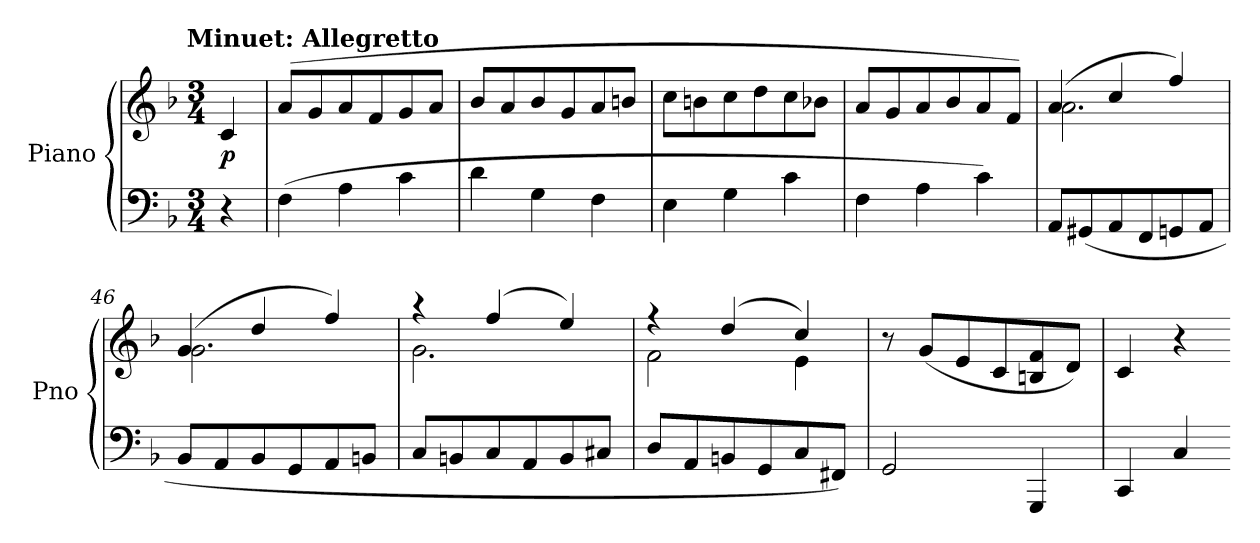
**kern	**kern	**dynam
*part1	*part1	*part1
*staff2	*staff1	*staff1/2
*I"Piano	*	*
*I'Pno	*	*
*k[b-]	*k[b-]	*
!!LO:TX:omd:t=Minuet&colon; Allegretto
*M3/4	*M3/4	*
*MM108	*MM108	*
=	=	=
4r	4c/	p
=41	=41	=41
(4F\	(8a/L	.
.	8g/	.
4A\	8a/	.
.	8f/	.
4c\	8g/	.
.	8a/J	.
=42	=42	=42
4d\	8b-/L	.
.	8a/	.
4G\	8b-/	.
.	8g/	.
4F\	8a/	.
.	8bn/J	.
=43	=43	=43
4E\	8cc\L	.
.	8bn\	.
4G\	8cc\	.
.	8dd\	.
4c\	8cc\	.
.	8b-X\J	.
=44	=44	=44
4F\	8a/L	.
.	8g/	.
4A\	8a/	.
.	8b-/	.
4c\)	8a/	.
.	8f/J)	.
=45	=45	=45
*	*^	*
8AA/L	(4a/	2.a\	.
(8GG#X/	.	.	.
8AA/	4cc/	.	.
8FF/	.	.	.
8GGn/	4ff/)	.	.
8AA/J	.	.	.
=46	=46	=46	=46
8BB-/L	(4g/	2.g\	.
8AA/	.	.	.
8BB-/	4dd/	.	.
8GG/	.	.	.
8AA/	4ff/)	.	.
8BBn/J	.	.	.
=47	=47	=47	=47
8C/L	4r	2.g\	.
8BBn/	.	.	.
8C/	(4ff/	.	.
8AA/	.	.	.
8BB/	4ee/)	.	.
8C#X/J	.	.	.
=48	=48	=48	=48
8D/L	4r	2f\	.
8AA/	.	.	.
8BBn/	(4dd/	.	.
8GG/	.	.	.
8C/	4cc/)	4e\	.
8FF#X/J)	.	.	.
*	*v	*v	*
=49	=49	=49
2GG/	8r	.
.	(8g/L	.
.	8e/	.
.	8c/	.
4GGG/	8Bn/ 8f/	.
.	8d/J)	.
=50	=50	=50
4CC/	4c/	.
4C/	4r	.
=-	=-	=-
*-	*-	*-
